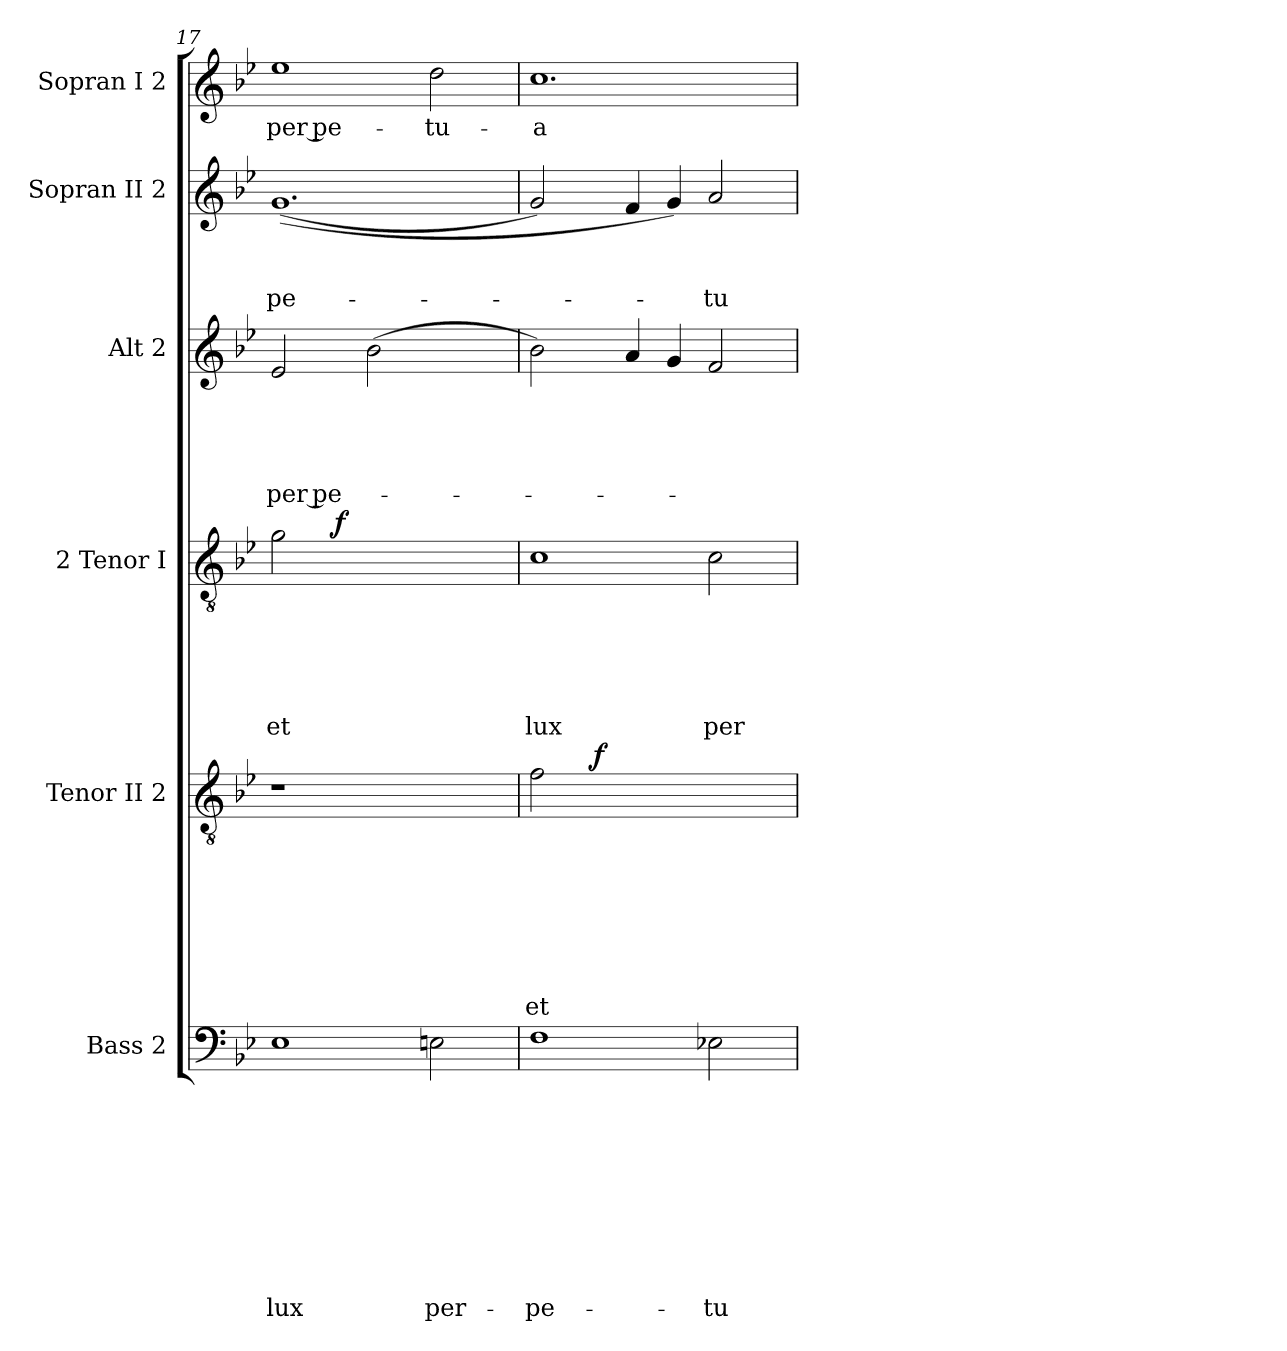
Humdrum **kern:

**kern	**text	**text	**text	**text	**text	**text	**text	**text	**text	**text	**kern	**text	**text	**text	**text	**text	**text	**text	**text	**dynam	**kern	**text	**text	**text	**text	**text	**text	**dynam	**kern	**text	**text	**text	**text	**text	**kern	**text	**text	**text	**kern	**text
*part6	*part6	*part6	*part6	*part6	*part6	*part6	*part6	*part6	*part6	*part6	*part5	*part5	*part5	*part5	*part5	*part5	*part5	*part5	*part5	*part5	*part4	*part4	*part4	*part4	*part4	*part4	*part4	*part4	*part3	*part3	*part3	*part3	*part3	*part3	*part2	*part2	*part2	*part2	*part1	*part1
*staff6	*staff6	*staff6	*staff6	*staff6	*staff6	*staff6	*staff6	*staff6	*staff6	*staff6	*staff5	*staff5	*staff5	*staff5	*staff5	*staff5	*staff5	*staff5	*staff5	*staff5	*staff4	*staff4	*staff4	*staff4	*staff4	*staff4	*staff4	*staff4	*staff3	*staff3	*staff3	*staff3	*staff3	*staff3	*staff2	*staff2	*staff2	*staff2	*staff1	*staff1
*I"Bass 2	*	*	*	*	*	*	*	*	*	*	*I"Tenor II 2	*	*	*	*	*	*	*	*	*	*I"2 Tenor I	*	*	*	*	*	*	*	*I"Alt 2	*	*	*	*	*	*I"Sopran II 2	*	*	*	*I"Sopran I 2	*
*clefF4	*	*	*	*	*	*	*	*	*	*	*clefGv2	*	*	*	*	*	*	*	*	*	*clefGv2	*	*	*	*	*	*	*	*clefG2	*	*	*	*	*	*clefG2	*	*	*	*clefG2	*
*k[b-e-]	*	*	*	*	*	*	*	*	*	*	*k[b-e-]	*	*	*	*	*	*	*	*	*	*k[b-e-]	*	*	*	*	*	*	*	*k[b-e-]	*	*	*	*	*	*k[b-e-]	*	*	*	*k[b-e-]	*
*B-:	*	*	*	*	*	*	*	*	*	*	*B-:	*	*	*	*	*	*	*	*	*	*B-:	*	*	*	*	*	*	*	*B-:	*	*	*	*	*	*B-:	*	*	*	*B-:	*
=17	=17	=17	=17	=17	=17	=17	=17	=17	=17	=17	=17	=17	=17	=17	=17	=17	=17	=17	=17	=17	=17	=17	=17	=17	=17	=17	=17	=17	=17	=17	=17	=17	=17	=17	=17	=17	=17	=17	=17	=17
!	!	!	!	!	!	!	!	!	!	!LO:LY:b	!	!	!	!	!	!	!	!	!	!	!	!	!	!	!	!	!LO:LY:b	!	!	!	!	!	!	!LO:LY:b:rj	!	!	!	!LO:LY:b	!	!LO:LY:b:rj
*	*	*	*	*	*	*	*	*	*	*	*	*	*	*	*	*	*	*	*	*	*^	*	*	*	*	*	*	*	*	*	*	*	*	*	*	*	*	*	*	*
1E-	.	.	.	.	.	.	.	.	.	lux	1r	.	.	.	.	.	.	.	.	.	2g\	4ryy	.	.	.	.	.	et	.	2e-/	.	.	.	.	per pe-	(<(<1.g	.	.	-pe-	1ee-	per pe-
.	.	.	.	.	.	.	.	.	.	.	.	.	.	.	.	.	.	.	.	.	.	16.ryy	.	.	.	.	.	.	.	.	.	.	.	.	.	.	.	.	.	.	.
!	!	!	!	!	!	!	!	!	!	!	!	!	!	!	!	!	!	!	!	!	!	!	!	!	!	!	!	!	!LO:DY:a	!	!	!	!	!	!	!	!	!	!	!	!
.	.	.	.	.	.	.	.	.	.	.	.	.	.	.	.	.	.	.	.	.	.	1ryy	.	.	.	.	.	.	f	.	.	.	.	.	.	.	.	.	.	.	.
.	.	.	.	.	.	.	.	.	.	.	.	.	.	.	.	.	.	.	.	.	1ryy	.	.	.	.	.	.	.	.	(>2b-\	.	.	.	.	.	.	.	.	.	.	.
!	!	!	!	!	!	!	!	!	!	!LO:LY:b	!	!	!	!	!	!	!	!	!	!	!	!	!	!	!	!	!	!	!	!	!	!	!	!	!	!	!	!	!	!	!LO:LY:b
2En\	.	.	.	.	.	.	.	.	.	per-	2ryy	.	.	.	.	.	.	.	.	.	.	.	.	.	.	.	.	.	.	2ryy	.	.	.	.	.	.	.	.	.	2dd\	-tu-
.	.	.	.	.	.	.	.	.	.	.	.	.	.	.	.	.	.	.	.	.	.	8ryy	.	.	.	.	.	.	.	.	.	.	.	.	.	.	.	.	.	.	.
.	.	.	.	.	.	.	.	.	.	.	.	.	.	.	.	.	.	.	.	.	.	32ryy	.	.	.	.	.	.	.	.	.	.	.	.	.	.	.	.	.	.	.
=18	=18	=18	=18	=18	=18	=18	=18	=18	=18	=18	=18	=18	=18	=18	=18	=18	=18	=18	=18	=18	=18	=18	=18	=18	=18	=18	=18	=18	=18	=18	=18	=18	=18	=18	=18	=18	=18	=18	=18	=18	=18
!	!	!	!	!	!	!	!	!	!	!LO:LY:b	!	!	!	!	!	!	!	!	!LO:LY:b	!	!	!	!	!	!	!	!	!LO:LY:b	!	!	!	!	!	!	!	!	!	!	!	!	!LO:LY:b
*	*	*	*	*	*	*	*	*	*	*	*^	*	*	*	*	*	*	*	*	*	*v	*v	*	*	*	*	*	*	*	*	*	*	*	*	*	*	*	*	*	*	*
1F	.	.	.	.	.	.	.	.	.	-pe-	2f\	4ryy	.	.	.	.	.	.	.	et	.	1c	.	.	.	.	.	lux	.	2b-\)	.	.	.	.	.	2g/)	.	.	.	1.cc	-a
.	.	.	.	.	.	.	.	.	.	.	.	16.ryy	.	.	.	.	.	.	.	.	.	.	.	.	.	.	.	.	.	.	.	.	.	.	.	.	.	.	.	.	.
!	!	!	!	!	!	!	!	!	!	!	!	!	!	!	!	!	!	!	!	!	!LO:DY:a	!	!	!	!	!	!	!	!	!	!	!	!	!	!	!	!	!	!	!	!
.	.	.	.	.	.	.	.	.	.	.	.	1ryy	.	.	.	.	.	.	.	.	f	.	.	.	.	.	.	.	.	.	.	.	.	.	.	.	.	.	.	.	.
.	.	.	.	.	.	.	.	.	.	.	1ryy	.	.	.	.	.	.	.	.	.	.	.	.	.	.	.	.	.	.	4a/	.	.	.	.	.	4f/	.	.	.	.	.
.	.	.	.	.	.	.	.	.	.	.	.	.	.	.	.	.	.	.	.	.	.	.	.	.	.	.	.	.	.	4g/	.	.	.	.	.	4g/)	.	.	.	.	.
!	!	!	!	!	!	!	!	!	!	!LO:LY:b	!	!	!	!	!	!	!	!	!	!	!	!	!	!	!	!	!	!LO:LY:b	!	!	!	!	!	!	!	!	!	!	!LO:LY:b	!	!
2E-X\	.	.	.	.	.	.	.	.	.	-tu-	.	.	.	.	.	.	.	.	.	.	.	2c\	.	.	.	.	.	per-	.	2f/	.	.	.	.	.	2a/	.	.	-tu-	.	.
.	.	.	.	.	.	.	.	.	.	.	.	8ryy	.	.	.	.	.	.	.	.	.	.	.	.	.	.	.	.	.	.	.	.	.	.	.	.	.	.	.	.	.
.	.	.	.	.	.	.	.	.	.	.	.	32ryy	.	.	.	.	.	.	.	.	.	.	.	.	.	.	.	.	.	.	.	.	.	.	.	.	.	.	.	.	.
*	*	*	*	*	*	*	*	*	*	*	*v	*v	*	*	*	*	*	*	*	*	*	*	*	*	*	*	*	*	*	*	*	*	*	*	*	*	*	*	*	*	*
=	=	=	=	=	=	=	=	=	=	=	=	=	=	=	=	=	=	=	=	=	=	=	=	=	=	=	=	=	=	=	=	=	=	=	=	=	=	=	=	=
*-	*-	*-	*-	*-	*-	*-	*-	*-	*-	*-	*-	*-	*-	*-	*-	*-	*-	*-	*-	*-	*-	*-	*-	*-	*-	*-	*-	*-	*-	*-	*-	*-	*-	*-	*-	*-	*-	*-	*-	*-
